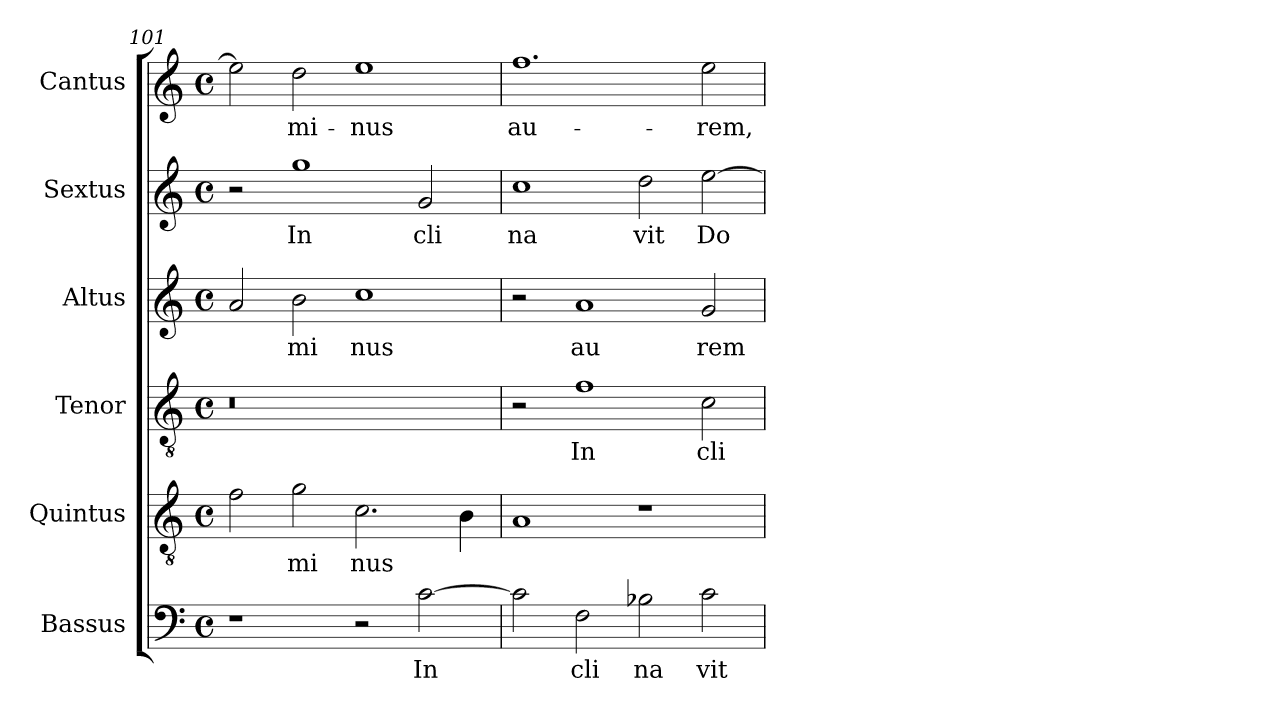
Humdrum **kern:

**kern	**text	**kern	**text	**kern	**text	**kern	**text	**kern	**text	**kern	**text
*part6	*part6	*part5	*part5	*part4	*part4	*part3	*part3	*part2	*part2	*part1	*part1
*staff6	*staff6	*staff5	*staff5	*staff4	*staff4	*staff3	*staff3	*staff2	*staff2	*staff1	*staff1
*I"Bassus	*	*I"Quintus	*	*I"Tenor	*	*I"Altus	*	*I"Sextus	*	*I"Cantus	*
!!LO:PB:g=z
*clefF4	*	*clefGv2	*	*clefGv2	*	*clefG2	*	*clefG2	*	*clefG2	*
*	*	*	*	*	*	*k[]	*	*	*	*	*
*	*	*	*	*	*	*C:	*	*	*	*	*
*M4/4	*	*M4/4	*	*M4/4	*	*M4/4	*	*M4/4	*	*M4/4	*
*met(c)	*	*met(c)	*	*met(c)	*	*met(c)	*	*met(c)	*	*met(c)	*
=101	=101	=101	=101	=101	=101	=101	=101	=101	=101	=101	=101
1r	.	2f\	.	0r	.	2a/	.	2r	.	2ee\]	.
!	!	!	!LO:LY:b:cj	!	!	!	!LO:LY:b:cj	!	!LO:LY:b:cj	!	!LO:LY:b:cj
.	.	2g\	-mi	.	.	2b\	-mi	1gg	In	2dd\	mi-
!	!	!	!LO:LY:b	!	!	!	!LO:LY:b:cj	!	!	!	!LO:LY:b:cj
2r	.	2.c\	nus	.	.	1cc	nus	.	.	1ee	-nus
!	!LO:LY:b:cj	!	!	!	!	!	!	!	!LO:LY:b:cj	!	!
[>2c\	In	.	.	.	.	.	.	2g/	cli	.	.
.	.	4B\	.	.	.	.	.	.	.	.	.
=102	=102	=102	=102	=102	=102	=102	=102	=102	=102	=102	=102
!	!	!	!	!	!	!	!	!	!LO:LY:b:cj	!	!LO:LY:b:cj
2c\]	.	1A	.	2r	.	2r	.	1cc	na	1.ff	au-
!	!LO:LY:b:cj	!	!	!	!LO:LY:b:cj	!	!LO:LY:b:cj	!	!	!	!
2F\	cli	.	.	1f	In	1a	au	.	.	.	.
!	!LO:LY:b:cj	!	!	!	!	!	!	!	!LO:LY:b:cj	!	!
2B-X\	na	1r	.	.	.	.	.	2dd\	vit	.	.
!	!LO:LY:b:cj	!	!	!	!LO:LY:b:cj	!	!LO:LY:b:cj	!	!LO:LY:b	!	!LO:LY:b:cj
2c\	vit	.	.	2c\	cli	2g/	rem	[>2ee\	Do	2ee\	-rem,
=	=	=	=	=	=	=	=	=	=	=	=
*-	*-	*-	*-	*-	*-	*-	*-	*-	*-	*-	*-
